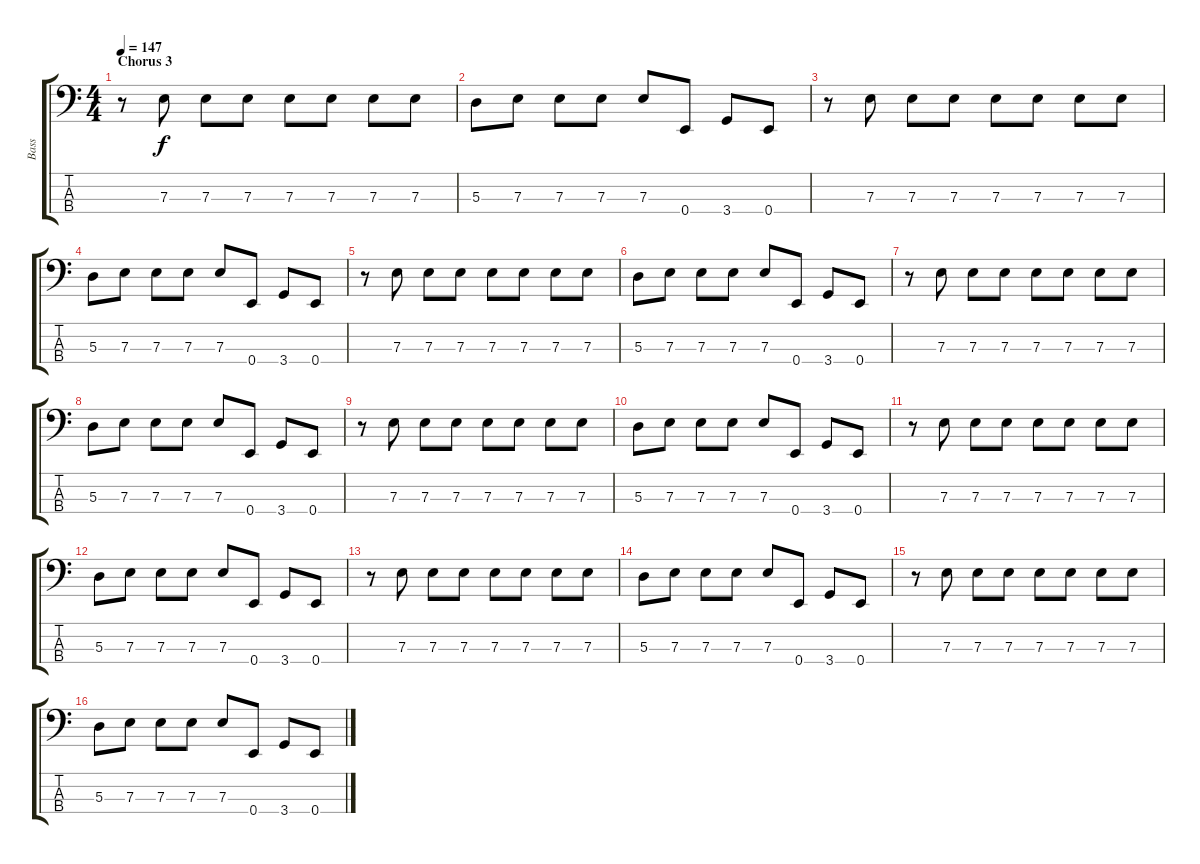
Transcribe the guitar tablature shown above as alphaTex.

\track ("Bass" "Bass") {instrument electricbasspick}
\staff {score tabs}
\tuning (G2 D2 A1 E1) {hide}
\ts (4 4)
\section ("" "Chorus 3")
\tempo 147
\clef f4
\ks c
r.8{dy f} 7.3.8 7.3.8 7.3.8 7.3.8 7.3.8 7.3.8 7.3.8 |
5.3.8 7.3.8 7.3.8 7.3.8 7.3.8 0.4.8 3.4.8 0.4.8 |
r.8 7.3.8 7.3.8 7.3.8 7.3.8 7.3.8 7.3.8 7.3.8 |
5.3.8 7.3.8 7.3.8 7.3.8 7.3.8 0.4.8 3.4.8 0.4.8 |
r.8 7.3.8 7.3.8 7.3.8 7.3.8 7.3.8 7.3.8 7.3.8 |
5.3.8 7.3.8 7.3.8 7.3.8 7.3.8 0.4.8 3.4.8 0.4.8 |
r.8 7.3.8 7.3.8 7.3.8 7.3.8 7.3.8 7.3.8 7.3.8 |
5.3.8 7.3.8 7.3.8 7.3.8 7.3.8 0.4.8 3.4.8 0.4.8 |
r.8 7.3.8 7.3.8 7.3.8 7.3.8 7.3.8 7.3.8 7.3.8 |
5.3.8 7.3.8 7.3.8 7.3.8 7.3.8 0.4.8 3.4.8 0.4.8 |
r.8 7.3.8 7.3.8 7.3.8 7.3.8 7.3.8 7.3.8 7.3.8 |
5.3.8 7.3.8 7.3.8 7.3.8 7.3.8 0.4.8 3.4.8 0.4.8 |
r.8 7.3.8 7.3.8 7.3.8 7.3.8 7.3.8 7.3.8 7.3.8 |
5.3.8 7.3.8 7.3.8 7.3.8 7.3.8 0.4.8 3.4.8 0.4.8 |
r.8 7.3.8 7.3.8 7.3.8 7.3.8 7.3.8 7.3.8 7.3.8 |
5.3.8 7.3.8 7.3.8 7.3.8 7.3.8 0.4.8 3.4.8 0.4.8
